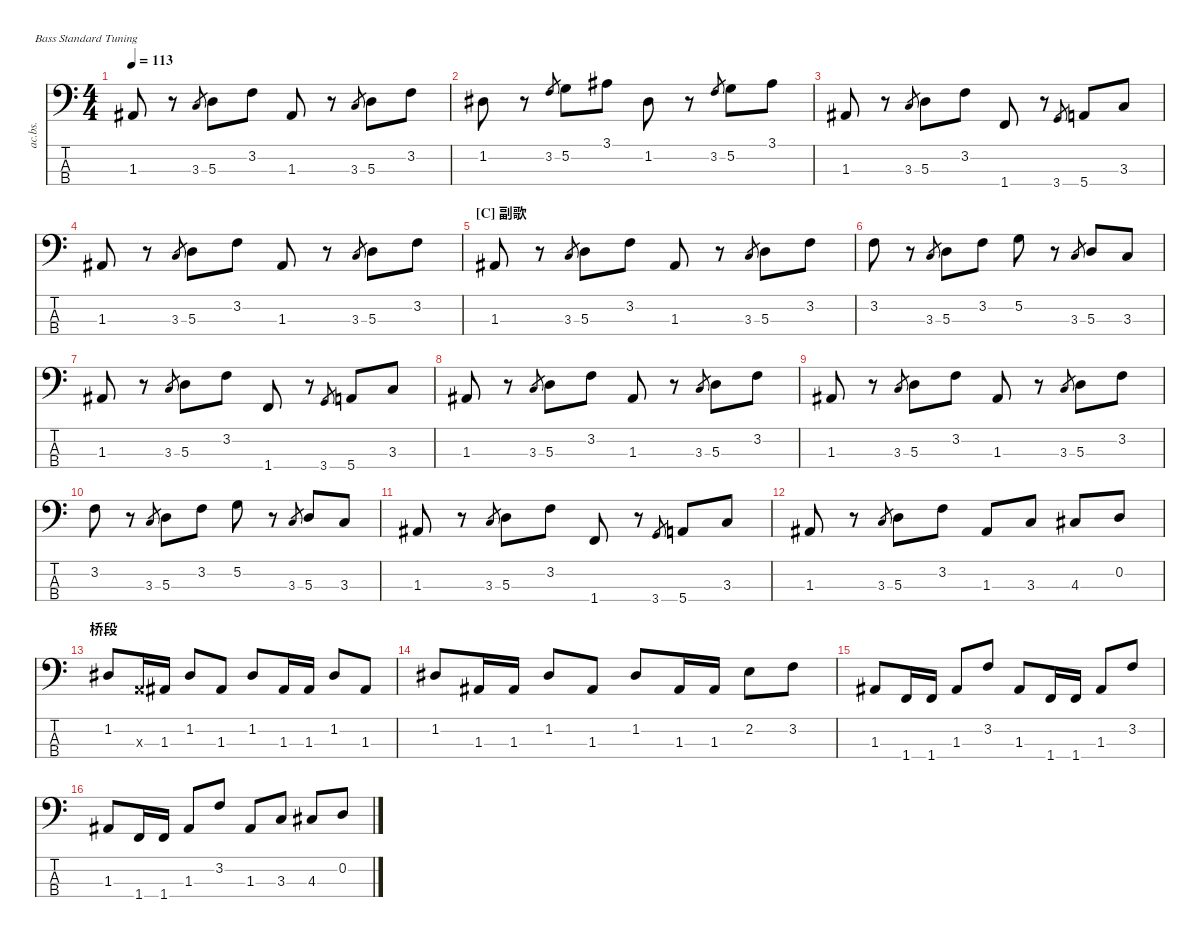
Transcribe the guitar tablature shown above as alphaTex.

\defaultSystemsLayout 4
\hideDynamics
\bracketExtendMode nobrackets
\track ("Acoustic Bass" "ac.bs.") {instrument acousticbass}
\staff {score tabs}
\tuning (G2 D2 A1 E1)
\ts (4 4)
\tempo 113
\clef f4
\ks c
1.3{acc #}.8{dy mf beam Up} r.8{beam Down} 3.3.8{gr beam Up} 5.3.8{beam Down} 3.2.8{beam Down} 1.3{acc #}.8{beam Up} r.8{beam Down} 3.3.8{gr beam Up} 5.3.8{beam Down} 3.2.8{beam Down} |
1.2{acc #}.8{beam Down} r.8{beam Down} 3.2.8{gr beam Up} 5.2.8{beam Down} 3.1{acc #}.8{beam Down} 1.2{acc #}.8{beam Down} r.8{beam Down} 3.2.8{gr beam Up} 5.2.8{beam Down} 3.1{acc #}.8{beam Down} |
1.3{acc #}.8{beam Up} r.8{beam Down} 3.3.8{gr beam Up} 5.3.8{beam Down} 3.2.8{beam Down} 1.4.8{beam Up} r.8{beam Down} 3.4.8{gr beam Up} 5.4.8{beam Up} 3.3.8{beam Up} |
1.3{acc #}.8{beam Up} r.8{beam Down} 3.3.8{gr beam Up} 5.3.8{beam Down} 3.2.8{beam Down} 1.3{acc #}.8{beam Up} r.8{beam Down} 3.3.8{gr beam Up} 5.3.8{beam Down} 3.2.8{beam Down} |
\section ("C" "副歌")
1.3{acc #}.8{beam Up} r.8{beam Down} 3.3.8{gr beam Up} 5.3.8{beam Down} 3.2.8{beam Down} 1.3{acc #}.8{beam Up} r.8{beam Down} 3.3.8{gr beam Up} 5.3.8{beam Down} 3.2.8{beam Down} |
3.2.8{beam Down} r.8{beam Down} 3.3.8{gr beam Up} 5.3.8{beam Down} 3.2.8{beam Down} 5.2.8{beam Down} r.8{beam Down} 3.3.8{gr beam Up} 5.3.8{beam Up} 3.3.8{beam Up} |
1.3{acc #}.8{beam Up} r.8{beam Down} 3.3.8{gr beam Up} 5.3.8{beam Down} 3.2.8{beam Down} 1.4.8{beam Up} r.8{beam Down} 3.4.8{gr beam Up} 5.4.8{beam Up} 3.3.8{beam Up} |
1.3{acc #}.8{beam Up} r.8{beam Down} 3.3.8{gr beam Up} 5.3.8{beam Down} 3.2.8{beam Down} 1.3{acc #}.8{beam Up} r.8{beam Down} 3.3.8{gr beam Up} 5.3.8{beam Down} 3.2.8{beam Down} |
1.3{acc #}.8{beam Up} r.8{beam Down} 3.3.8{gr beam Up} 5.3.8{beam Down} 3.2.8{beam Down} 1.3{acc #}.8{beam Up} r.8{beam Down} 3.3.8{gr beam Up} 5.3.8{beam Down} 3.2.8{beam Down} |
3.2.8{beam Down} r.8{beam Down} 3.3.8{gr beam Up} 5.3.8{beam Down} 3.2.8{beam Down} 5.2.8{beam Down} r.8{beam Down} 3.3.8{gr beam Up} 5.3.8{beam Up} 3.3.8{beam Up} |
1.3{acc #}.8{beam Up} r.8{beam Down} 3.3.8{gr beam Up} 5.3.8{beam Down} 3.2.8{beam Down} 1.4.8{beam Up} r.8{beam Down} 3.4.8{gr beam Up} 5.4.8{beam Up} 3.3.8{beam Up} |
1.3{acc #}.8{beam Up} r.8{beam Down} 3.3.8{gr beam Up} 5.3.8{beam Down} 3.2.8{beam Down} 1.3{acc #}.8{beam Up} 3.3.8{beam Up} 4.3{acc #}.8{beam Up} 0.2.8{beam Up} |
\section ("" "桥段")
1.2{acc #}.8{beam Up} 0.3{x}.16{beam Up} 1.3{acc #}.16{beam Up} 1.2{acc #}.8{beam Up} 1.3{acc #}.8{beam Up} 1.2{acc #}.8{beam Up} 1.3{acc #}.16{beam Up} 1.3{acc #}.16{beam Up} 1.2{acc #}.8{beam Up} 1.3{acc #}.8{beam Up} |
1.2{acc #}.8{beam Up} 1.3{acc #}.16{beam Up} 1.3{acc #}.16{beam Up} 1.2{acc #}.8{beam Up} 1.3{acc #}.8{beam Up} 1.2{acc #}.8{beam Up} 1.3{acc #}.16{beam Up} 1.3{acc #}.16{beam Up} 2.2.8{beam Down} 3.2.8{beam Down} |
1.3{acc #}.8{beam Up} 1.4.16{beam Up} 1.4.16{beam Up} 1.3{acc #}.8{beam Up} 3.2.8{beam Up} 1.3{acc #}.8{beam Up} 1.4.16{beam Up} 1.4.16{beam Up} 1.3{acc #}.8{beam Up} 3.2.8{beam Up} |
1.3{acc #}.8{beam Up} 1.4.16{beam Up} 1.4.16{beam Up} 1.3{acc #}.8{beam Up} 3.2.8{beam Up} 1.3{acc #}.8{beam Up} 3.3.8{beam Up} 4.3{acc #}.8{beam Up} 0.2.8{beam Up}
